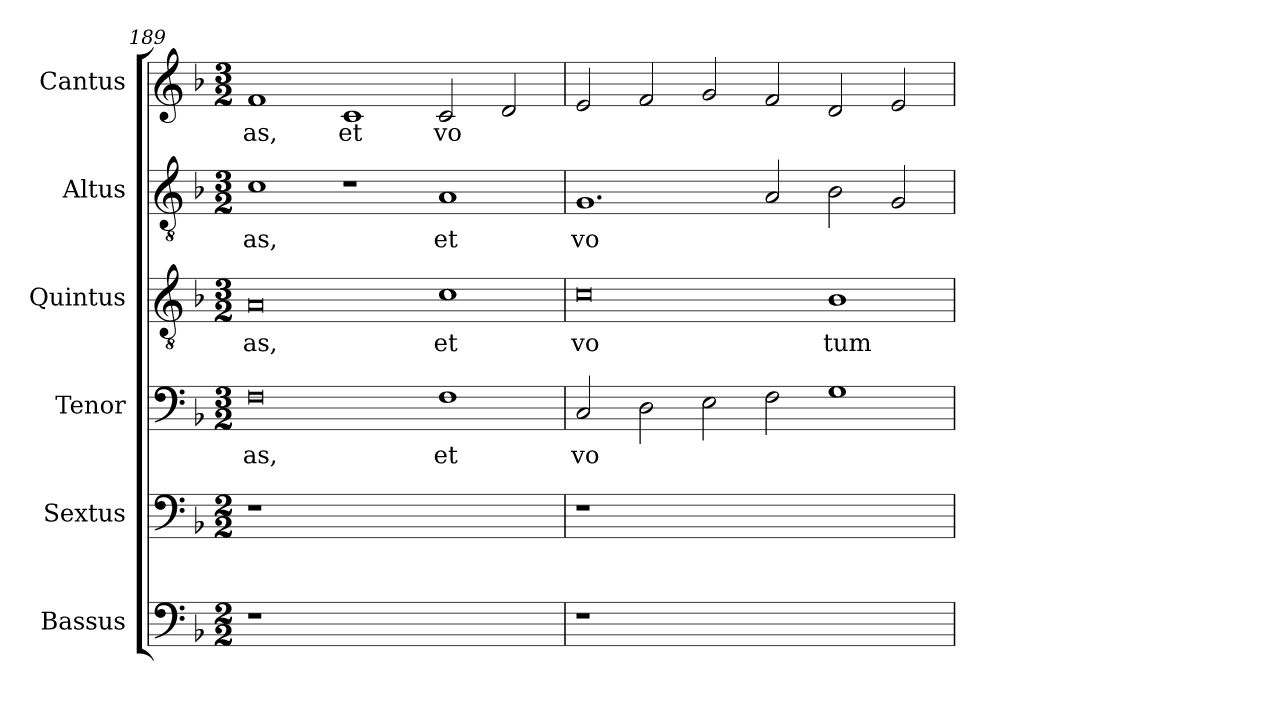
**kern	**kern	**kern	**text	**kern	**text	**kern	**text	**kern	**text
*part6	*part5	*part4	*part4	*part3	*part3	*part2	*part2	*part1	*part1
*staff6	*staff5	*staff4	*staff4	*staff3	*staff3	*staff2	*staff2	*staff1	*staff1
*I"Bassus	*I"Sextus	*I"Tenor	*	*I"Quintus	*	*I"Altus	*	*I"Cantus	*
*clefF4	*clefF4	*clefF4	*	*clefGv2	*	*clefGv2	*	*clefG2	*
*k[b-]	*k[b-]	*k[b-]	*	*k[b-]	*	*k[b-]	*	*k[b-]	*
*F:	*F:	*F:	*	*F:	*	*F:	*	*F:	*
*M2/2	*M2/2	*M3/2	*	*M3/2	*	*M3/2	*	*M3/2	*
=189	=189	=189	=189	=189	=189	=189	=189	=189	=189
!	!	!	!LO:LY:b:cj	!	!LO:LY:b:cj	!	!LO:LY:b:cj	!	!LO:LY:b:cj
1r	1r	0F	as,	0A	as,	1c	as,	1f	as,
!	!	!	!	!	!	!	!	!	!LO:LY:b:cj
0ryy	0ryy	.	.	.	.	1r	.	1c	et
!	!	!	!LO:LY:b:cj	!	!LO:LY:b:cj	!	!LO:LY:b:cj	!	!LO:LY:b:cj
.	.	1F	et	1c	et	1A	et	2c/	vo
.	.	.	.	.	.	.	.	2d/	.
=190	=190	=190	=190	=190	=190	=190	=190	=190	=190
!	!	!	!LO:LY:b:cj	!	!LO:LY:b:cj	!	!LO:LY:b:cj	!	!
1r	1r	2C/	vo	0c	vo	1.G	vo	2e/	.
.	.	2D\	.	.	.	.	.	2f/	.
0ryy	0ryy	2E\	.	.	.	.	.	2g/	.
.	.	2F\	.	.	.	2A/	.	2f/	.
!	!	!	!	!	!LO:LY:b:cj	!	!	!	!
.	.	1G	.	1B-	tum	2B-\	.	2d/	.
.	.	.	.	.	.	2G/	.	2e/	.
=	=	=	=	=	=	=	=	=	=
*-	*-	*-	*-	*-	*-	*-	*-	*-	*-
